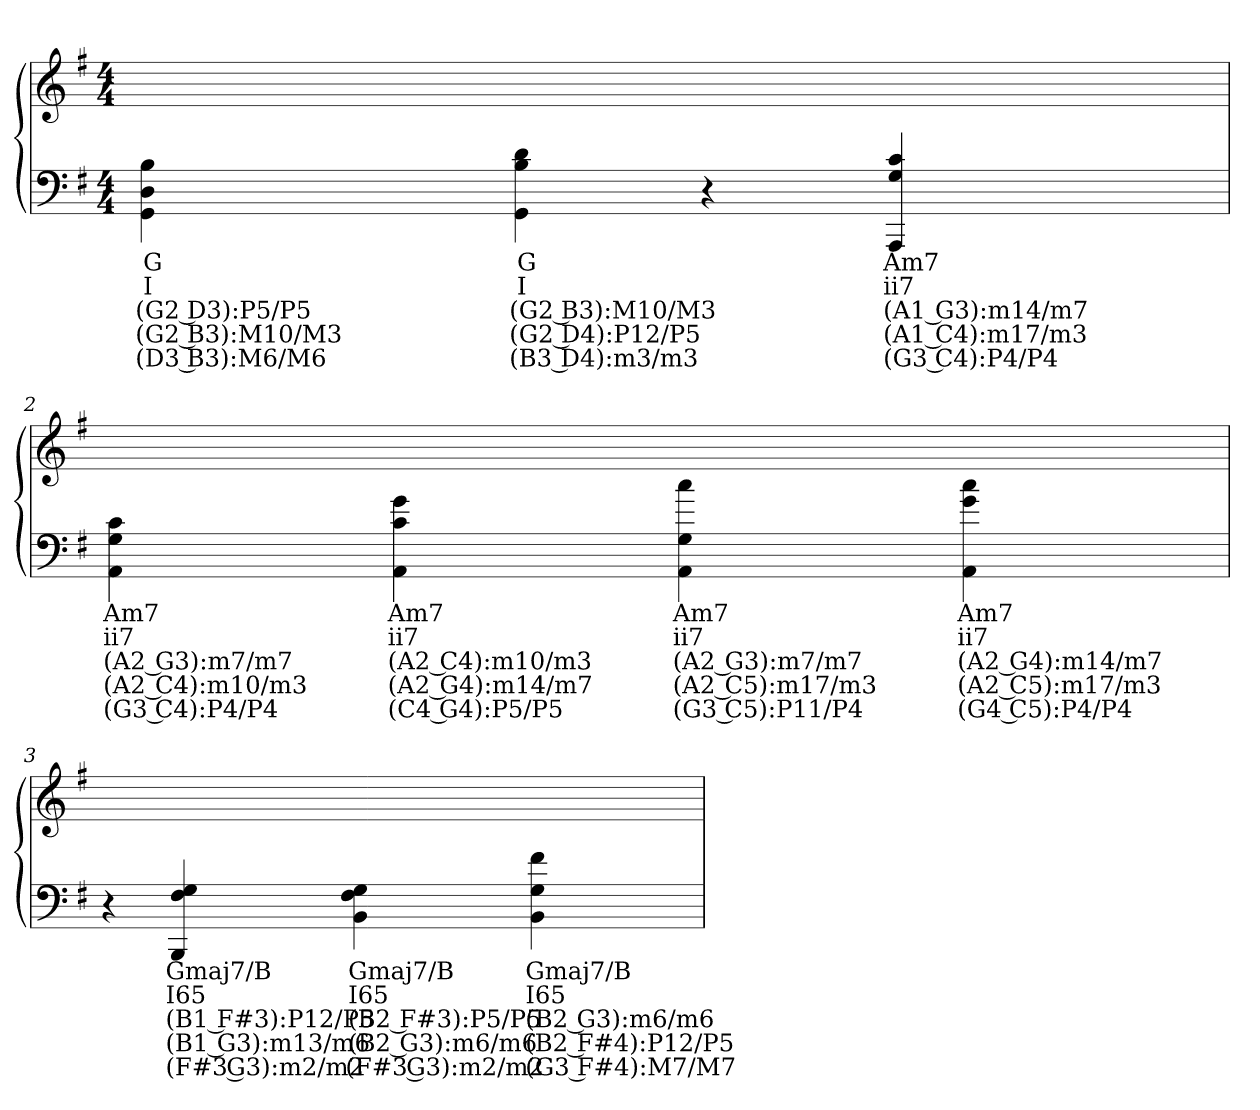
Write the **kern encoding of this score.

**kern	**text	**text	**text	**text	**text	**kern
*part2	*part2	*part2	*part2	*part2	*part2	*part1
*staff2	*staff2	*staff2	*staff2	*staff2	*staff2	*staff1
*clefF4	*	*	*	*	*	*clefG2
*k[f#]	*	*	*	*	*	*k[f#]
*G:	*	*	*	*	*	*G:
*M4/4	*	*	*	*	*	*M4/4
*MM60	*	*	*	*	*	*MM60
=1	=1	=1	=1	=1	=1	=1
4GG 4D 4B	G	I	(G2 D3):P5/P5	(G2 B3):M10/M3	(D3 B3):M6/M6	1ryy
4GG 4B 4d	G	I	(G2 B3):M10/M3	(G2 D4):P12/P5	(B3 D4):m3/m3	.
4r	.	.	.	.	.	.
4AAA 4G 4c	Am7	ii7	(A1 G3):m14/m7	(A1 C4):m17/m3	(G3 C4):P4/P4	.
=2	=2	=2	=2	=2	=2	=2
4AA 4G 4c	Am7	ii7	(A2 G3):m7/m7	(A2 C4):m10/m3	(G3 C4):P4/P4	1ryy
4AA 4c 4g	Am7	ii7	(A2 C4):m10/m3	(A2 G4):m14/m7	(C4 G4):P5/P5	.
4AA 4G 4cc	Am7	ii7	(A2 G3):m7/m7	(A2 C5):m17/m3	(G3 C5):P11/P4	.
4AA 4g 4cc	Am7	ii7	(A2 G4):m14/m7	(A2 C5):m17/m3	(G4 C5):P4/P4	.
=3	=3	=3	=3	=3	=3	=3
4r	.	.	.	.	.	1ryy
4BBB 4F# 4G	Gmaj7/B	I65	(B1 F#3):P12/P5	(B1 G3):m13/m6	(F#3 G3):m2/m2	.
4BB 4F# 4G	Gmaj7/B	I65	(B2 F#3):P5/P5	(B2 G3):m6/m6	(F#3 G3):m2/m2	.
4BB 4G 4f#	Gmaj7/B	I65	(B2 G3):m6/m6	(B2 F#4):P12/P5	(G3 F#4):M7/M7	.
=	=	=	=	=	=	=
*-	*-	*-	*-	*-	*-	*-
